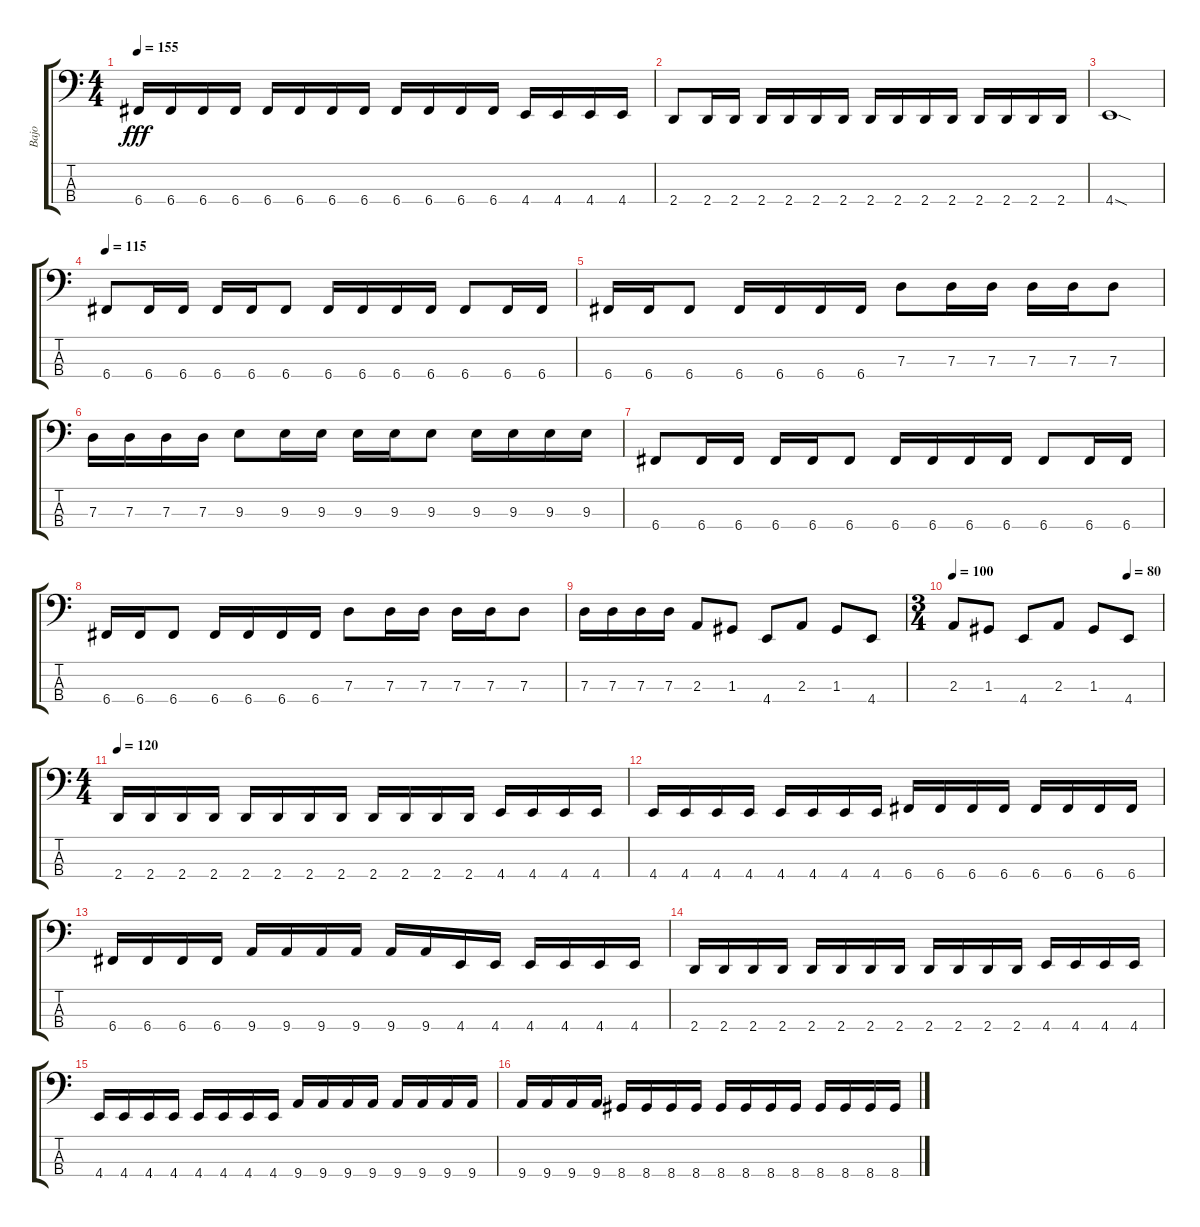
\track ("Bajo" "Bajo") {instrument electricbasspick}
\staff {score tabs}
\tuning (F2 C2 G1 C1) {hide}
\ts (4 4)
\tempo 155
\clef f4
\ks c
6.4.16{dy fff} 6.4.16 6.4.16 6.4.16 6.4.16 6.4.16 6.4.16 6.4.16 6.4.16 6.4.16 6.4.16 6.4.16 4.4.16 4.4.16 4.4.16 4.4.16 |
2.4.8 2.4.16 2.4.16 2.4.16 2.4.16 2.4.16 2.4.16 2.4.16 2.4.16 2.4.16 2.4.16 2.4.16 2.4.16 2.4.16 2.4.16 |
4.4{sod}.1 |
\tempo 115
6.4.8 6.4.16 6.4.16 6.4.16 6.4.16 6.4.8 6.4.16 6.4.16 6.4.16 6.4.16 6.4.8 6.4.16 6.4.16 |
6.4.16 6.4.16 6.4.8 6.4.16 6.4.16 6.4.16 6.4.16 7.3.8 7.3.16 7.3.16 7.3.16 7.3.16 7.3.8 |
7.3.16 7.3.16 7.3.16 7.3.16 9.3.8 9.3.16 9.3.16 9.3.16 9.3.16 9.3.8 9.3.16 9.3.16 9.3.16 9.3.16 |
6.4.8 6.4.16 6.4.16 6.4.16 6.4.16 6.4.8 6.4.16 6.4.16 6.4.16 6.4.16 6.4.8 6.4.16 6.4.16 |
6.4.16 6.4.16 6.4.8 6.4.16 6.4.16 6.4.16 6.4.16 7.3.8 7.3.16 7.3.16 7.3.16 7.3.16 7.3.8 |
7.3.16 7.3.16 7.3.16 7.3.16 2.3.8 1.3.8 4.4.8 2.3.8 1.3.8 4.4.8 |
\ts (3 4)
\tempo 100
\tempo (80 0.8333333333333334)
2.3.8 1.3.8 4.4.8 2.3.8 1.3.8 4.4.8 |
\ts (4 4)
\tempo 120
2.4.16 2.4.16 2.4.16 2.4.16 2.4.16 2.4.16 2.4.16 2.4.16 2.4.16 2.4.16 2.4.16 2.4.16 4.4.16 4.4.16 4.4.16 4.4.16 |
4.4.16 4.4.16 4.4.16 4.4.16 4.4.16 4.4.16 4.4.16 4.4.16 6.4.16 6.4.16 6.4.16 6.4.16 6.4.16 6.4.16 6.4.16 6.4.16 |
6.4.16 6.4.16 6.4.16 6.4.16 9.4.16 9.4.16 9.4.16 9.4.16 9.4.16 9.4.16 4.4.16 4.4.16 4.4.16 4.4.16 4.4.16 4.4.16 |
2.4.16 2.4.16 2.4.16 2.4.16 2.4.16 2.4.16 2.4.16 2.4.16 2.4.16 2.4.16 2.4.16 2.4.16 4.4.16 4.4.16 4.4.16 4.4.16 |
4.4.16 4.4.16 4.4.16 4.4.16 4.4.16 4.4.16 4.4.16 4.4.16 9.4.16 9.4.16 9.4.16 9.4.16 9.4.16 9.4.16 9.4.16 9.4.16 |
9.4.16 9.4.16 9.4.16 9.4.16 8.4.16 8.4.16 8.4.16 8.4.16 8.4.16 8.4.16 8.4.16 8.4.16 8.4.16 8.4.16 8.4.16 8.4.16
